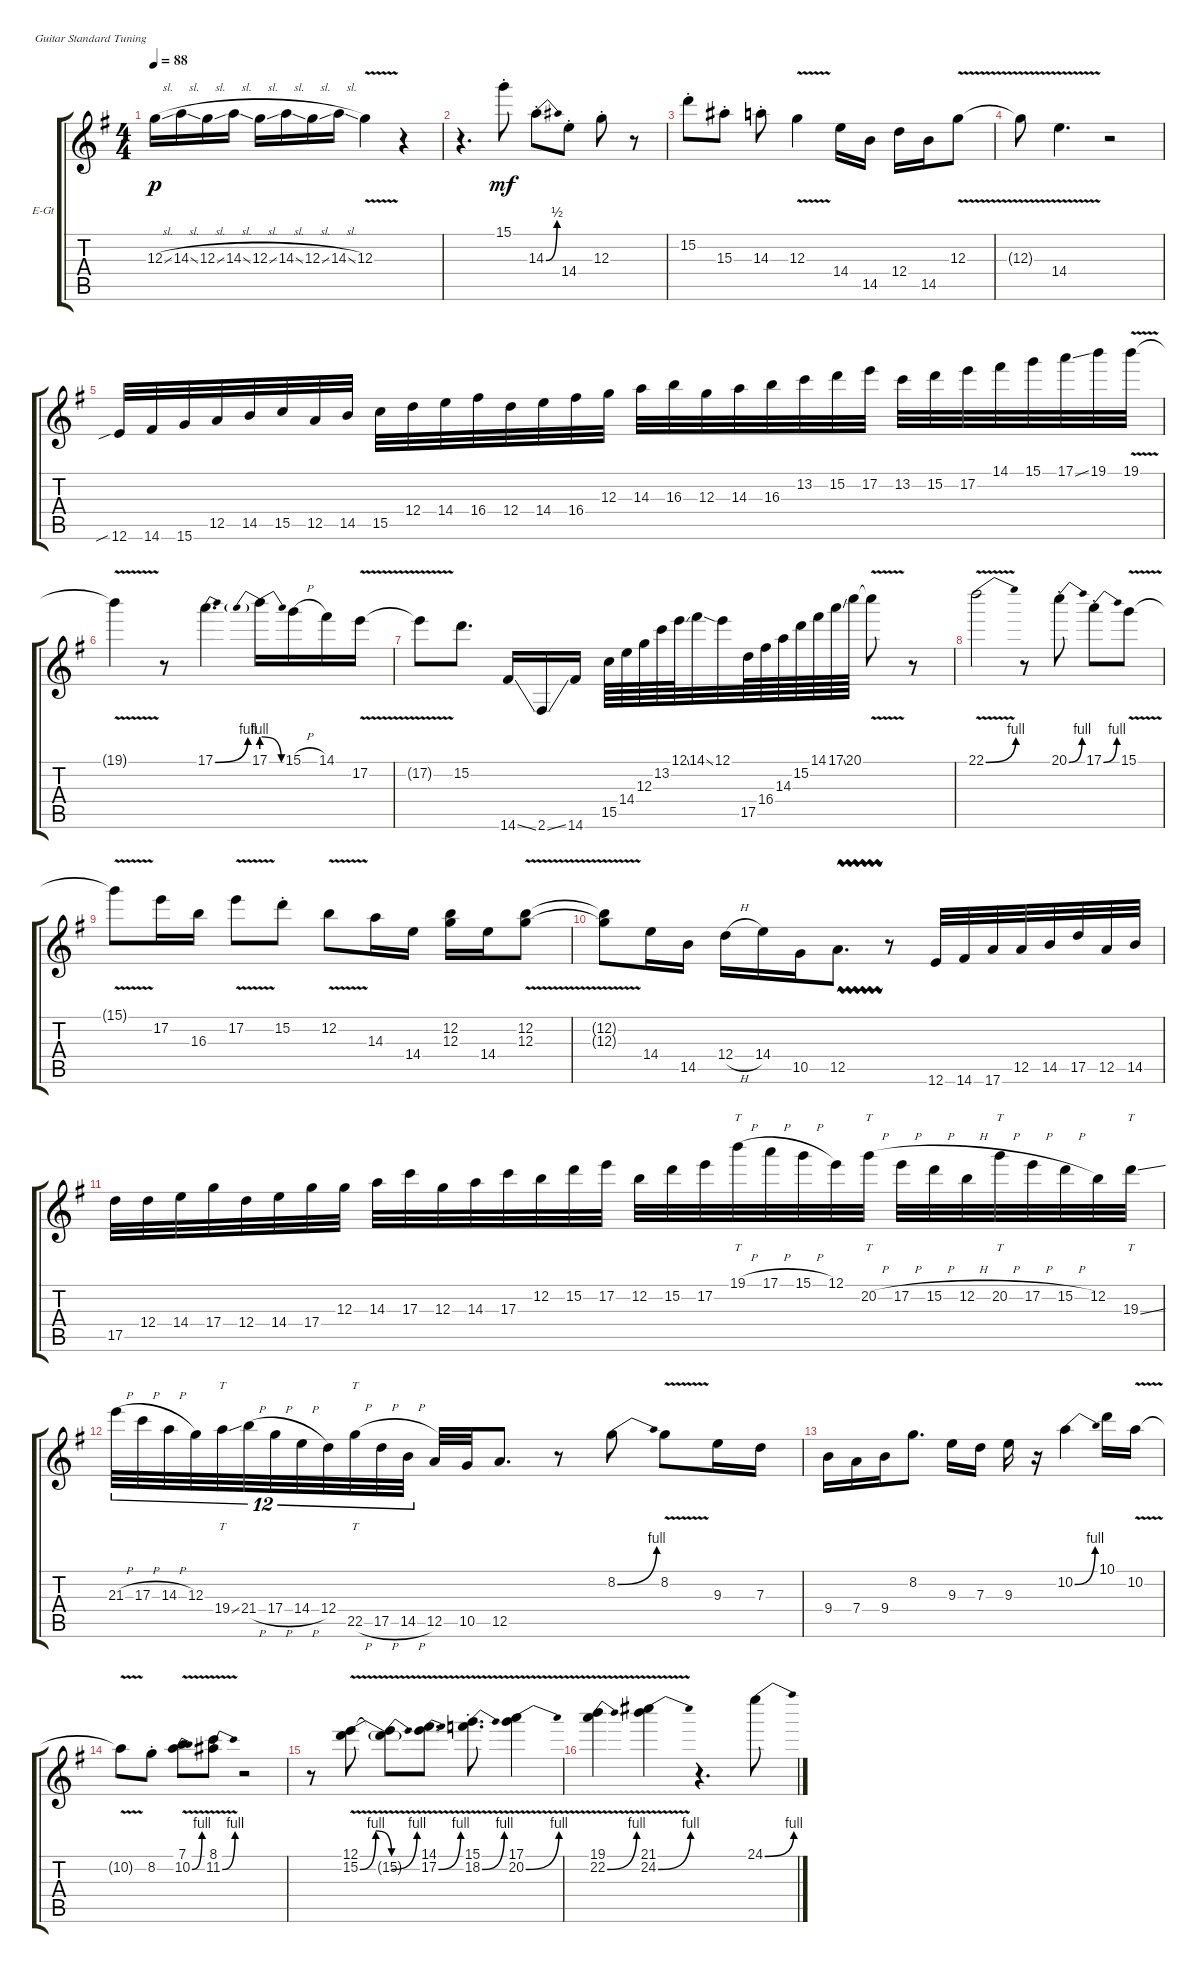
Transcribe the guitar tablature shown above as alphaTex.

\defaultSystemsLayout 4
\bracketExtendMode groupsimilarinstruments
\firstSystemTrackNameOrientation horizontal
\otherSystemsTrackNameOrientation horizontal
\track ("Electric Guitar" "E-Gt") {instrument distortionguitar}
\staff {score tabs}
\tuning (E4 B3 G3 D3 A2 E2)
\ts (4 4)
\tempo 88
\clef g2
\ks eminor
12.3{sl}.16{dy p} 14.3{sl}.16 12.3{sl}.16 14.3{sl}.16 12.3{sl}.16 14.3{sl}.16 12.3{sl}.16 14.3{sl}.16 12.3{v}.4 r.4 |
r.4{d} 15.1{st}.8{dy mf} 14.3{be (bend 0 0 9 2) st}.8 14.4{st}.8 12.3{st}.8 r.8 |
15.2{st}.8 15.3{st}.8 14.3{st}.8 12.3{v}.4 14.4.16 14.5.16 12.4.16 14.5.16 12.3{v}.8 |
12.3{v t}.8 14.4{v}.4{d} r.2 |
12.6{sib}.32 14.6.32 15.6.32 12.5.32 14.5.32 15.5.32 12.5.32 14.5.32 15.5.32 12.4.32 14.4.32 16.4.32 12.4.32 14.4.32 16.4.32 12.3.32 14.3.32 16.3.32 12.3.32 14.3.32 16.3.32 13.2.32 15.2.32 17.2.32 13.2.32 15.2.32 17.2.32 14.1.32 15.1.32 17.1{ss}.32 19.1.32 19.1{v}.32 |
19.1{v t}.4 r.8 17.1{be (bend 0 0 9 4)}.4{d} 17.1{be (prebendrelease 0 4 6 0)}.16 15.1{h}.16 14.1.16 17.2{v}.16 |
17.2{v t}.8 15.2.8{d} 14.6{ss}.16 2.6{ss}.16 14.6.16 15.5.64 14.4.64 12.3.64 13.2.64 12.1{ss}.64 14.1{ss}.32 12.1.32 17.5.64 16.4.64 14.3.64 15.2.64 14.1.64 17.1{ss}.64 20.1.64 20.1{v t}.8 r.8 |
22.1{be (bend 0 0 8.4 4) v}.2 r.8 20.1{be (bend 0 0 9 4) st}.8 17.1{be (bend 0 0 15 4) st}.8 15.1{v}.8 |
15.1{t}.8 17.2.16 16.3.16 17.2{v}.8 15.2{st}.8 12.2{v}.8 14.3.16 14.4.16 (12.3 12.2).16 14.4.16 (12.3{v} 12.2{v}).8 |
(12.3{t} 12.2{t}).8 14.4.16 14.5.16 12.4{h}.16 14.4.16 10.5.16 12.5{vw}.8{d} r.8 12.6.32 14.6.32 17.6.32 12.5.32 14.5.32 17.5.32 12.5.32 14.5.32 |
17.5.32 12.4.32 14.4.32 17.4.32 12.4.32 14.4.32 17.4.32 12.3.32 14.3.32 17.3.32 12.3.32 14.3.32 17.3.32 12.2.32 15.2.32 17.2.32 12.2.32 15.2.32 17.2.32 19.1{h}.32{tt} 17.1{h}.32 15.1{h}.32 12.1.32 20.2{h}.32{tt} 17.2{h}.32 15.2{h}.32 12.2{h}.32 20.2{h}.32{tt} 17.2{h}.32 15.2{h}.32 12.2.32 19.3{ss}.32{tt} |
21.3{h}.32{tu (12 8)} 17.3{h}.32{tu (12 8)} 14.3{h}.32{tu (12 8)} 12.3.32{tu (12 8)} 19.4{ss}.32{tt tu (12 8)} 21.4{h}.32{tu (12 8)} 17.4{h}.32{tu (12 8)} 14.4{h}.32{tu (12 8)} 12.4.32{tu (12 8)} 22.5{h}.32{tt tu (12 8)} 17.5{h}.32{tu (12 8)} 14.5{h}.32{tu (12 8)} 12.5.32 10.5.32 12.5.8{d} r.8 8.2{be (bend 0 0 8.4 4)}.8 8.2{v}.8 9.3.16 7.3.16 |
9.4.16 7.4.16 9.4.16 8.2.8{d} 9.3.16 7.3.16 9.3.16 r.16 10.2{be (bend 0 0 11.4 4)}.4 10.1.16 10.2{v}.16 |
10.2{t}.8 8.2{st}.8 (10.2{be (bend 0 0 9 4) v} 7.1{v}).8 (11.2{be (bend 0 0 10.2 4) v} 8.1{v}).8 r.2 |
r.8 (15.2{be (bendrelease 0 0 10.2 4 20.4 4 30 0) v} 12.1{v}).8 (15.2{be (bend 0 0 15 4) v t} 12.1{v t}).8 (17.2{be (bend 0 0 15 4) v} 14.1{v}).8{d} (18.2{be (bend 0 0 15 4) v st} 15.1{v st}).8{d} (20.2{be (bend 0 0 15 4) v} 17.1{v}).4 |
(22.2{be (bend 0 0 15 4) v} 19.1{v}).4 (24.2{be (bend 0 0 15 4) v} 21.1{v}).4 r.4{d} 24.1{be (bend 0 0 15 4)}.8
